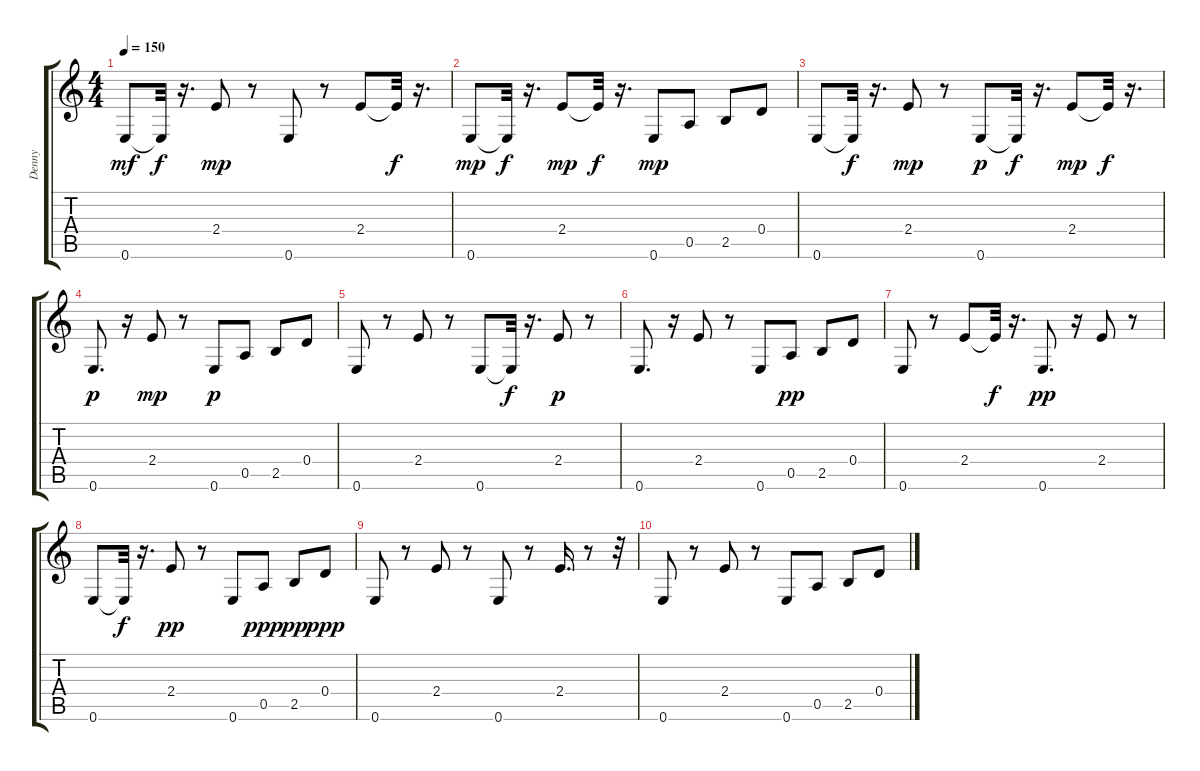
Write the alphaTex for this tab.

\track ("Denny" "Denny") {instrument electricguitarclean}
\staff {score tabs}
\tuning (E4 B3 G3 D3 A2 E2) {hide}
\ts (4 4)
\tempo 150
\clef g2
\ks c
0.6.8{dy mf} 0.6{t}.32{dy f} r.16{d} 2.4.8{dy mp} r.8 0.6.8 r.8 2.4.8 2.4{t}.32{dy f} r.16{d} |
0.6.8{dy mp} 0.6{t}.32{dy f} r.16{d} 2.4.8{dy mp} 2.4{t}.32{dy f} r.16{d} 0.6.8{dy mp} 0.5.8 2.5.8 0.4.8 |
0.6.8 0.6{t}.32{dy f} r.16{d} 2.4.8{dy mp} r.8 0.6.8{dy p} 0.6{t}.32{dy f} r.16{d} 2.4.8{dy mp} 2.4{t}.32{dy f} r.16{d} |
0.6.8{d dy p} r.16 2.4.8{dy mp} r.8 0.6.8{dy p} 0.5.8 2.5.8 0.4.8 |
0.6.8 r.8 2.4.8 r.8 0.6.8 0.6{t}.32{dy f} r.16{d} 2.4.8{dy p} r.8 |
0.6.8{d} r.16 2.4.8 r.8 0.6.8 0.5.8{dy pp} 2.5.8 0.4.8 |
0.6.8 r.8 2.4.8 2.4{t}.32{dy f} r.16{d} 0.6.8{d dy pp} r.16 2.4.8 r.8 |
0.6.8 0.6{t}.32{dy f} r.16{d} 2.4.8{dy pp} r.8 0.6.8 0.5.8{dy ppp} 2.5.8{dy pp} 0.4.8{dy ppp} |
0.6.8 r.8 2.4.8 r.8 0.6.8 r.8 2.4.16{d} r.8 r.32 |
0.6.8 r.8 2.4.8 r.8 0.6.8 0.5.8 2.5.8 0.4.8
